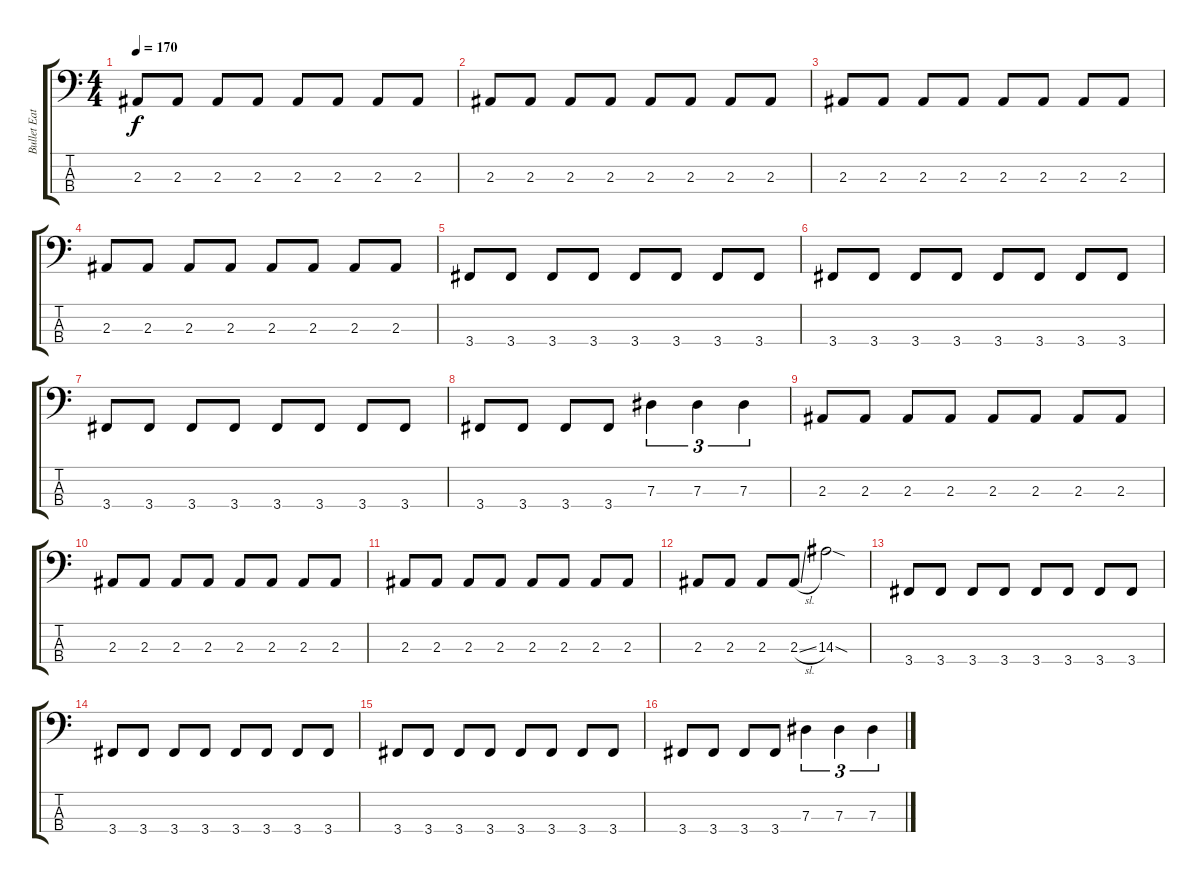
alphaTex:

\track ("Bullet Eater" "Bullet Eat") {instrument electricbasspick}
\staff {score tabs}
\tuning (Gb2 Db2 Ab1 Eb1) {hide}
\ts (4 4)
\tempo 170
\clef f4
\ks c
2.3.8{dy f} 2.3.8 2.3.8 2.3.8 2.3.8 2.3.8 2.3.8 2.3.8 |
2.3.8 2.3.8 2.3.8 2.3.8 2.3.8 2.3.8 2.3.8 2.3.8 |
2.3.8 2.3.8 2.3.8 2.3.8 2.3.8 2.3.8 2.3.8 2.3.8 |
2.3.8 2.3.8 2.3.8 2.3.8 2.3.8 2.3.8 2.3.8 2.3.8 |
3.4.8 3.4.8 3.4.8 3.4.8 3.4.8 3.4.8 3.4.8 3.4.8 |
3.4.8 3.4.8 3.4.8 3.4.8 3.4.8 3.4.8 3.4.8 3.4.8 |
3.4.8 3.4.8 3.4.8 3.4.8 3.4.8 3.4.8 3.4.8 3.4.8 |
3.4.8 3.4.8 3.4.8 3.4.8 7.3.4{tu (3 2)} 7.3.4{tu (3 2)} 7.3.4{tu (3 2)} |
2.3.8 2.3.8 2.3.8 2.3.8 2.3.8 2.3.8 2.3.8 2.3.8 |
2.3.8 2.3.8 2.3.8 2.3.8 2.3.8 2.3.8 2.3.8 2.3.8 |
2.3.8 2.3.8 2.3.8 2.3.8 2.3.8 2.3.8 2.3.8 2.3.8 |
2.3.8 2.3.8 2.3.8 2.3{sl}.8 14.3{sod}.2 |
3.4.8 3.4.8 3.4.8 3.4.8 3.4.8 3.4.8 3.4.8 3.4.8 |
3.4.8 3.4.8 3.4.8 3.4.8 3.4.8 3.4.8 3.4.8 3.4.8 |
3.4.8 3.4.8 3.4.8 3.4.8 3.4.8 3.4.8 3.4.8 3.4.8 |
3.4.8 3.4.8 3.4.8 3.4.8 7.3.4{tu (3 2)} 7.3.4{tu (3 2)} 7.3.4{tu (3 2)}
